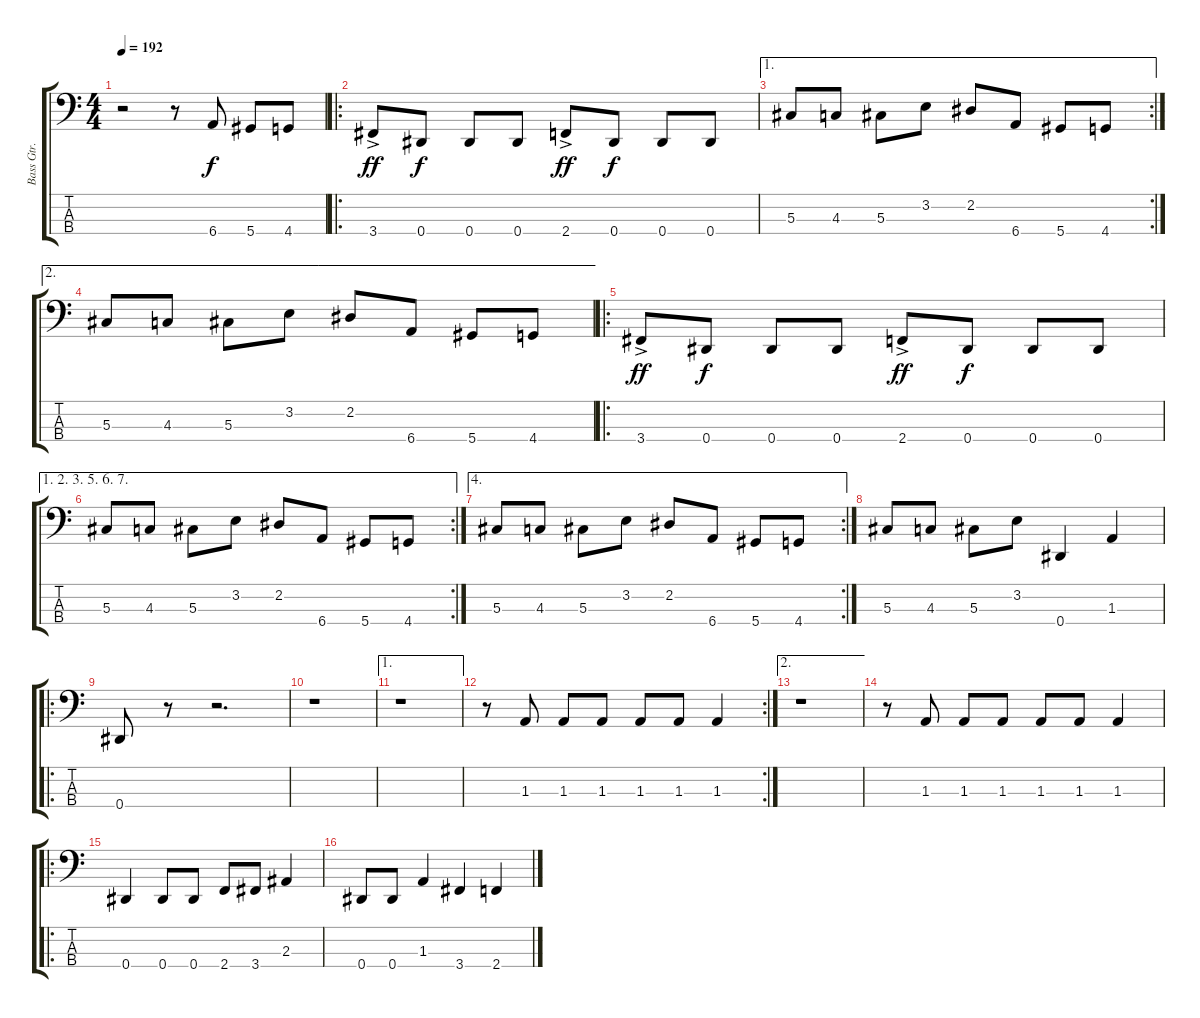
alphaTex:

\track ("Bass Gtr." "Bass Gtr.") {instrument electricbasspick}
\staff {score tabs}
\tuning (Gb2 Db2 Ab1 Eb1) {hide}
\ts (4 4)
\tempo 192
\clef f4
\ks c
r.2{dy f instrument electricbasspick} r.8 6.4.8 5.4.8 4.4.8 |
\ro
3.4{ac}.8{dy ff} 0.4.8{dy f} 0.4.8 0.4.8 2.4{ac}.8{dy ff} 0.4.8{dy f} 0.4.8 0.4.8 |
\ae 1
\rc 2
5.3.8 4.3.8 5.3.8 3.2.8 2.2.8 6.4.8 5.4.8 4.4.8 |
\ae 2
5.3.8 4.3.8 5.3.8 3.2.8 2.2.8 6.4.8 5.4.8 4.4.8 |
\ro
3.4{ac}.8{dy ff} 0.4.8{dy f} 0.4.8 0.4.8 2.4{ac}.8{dy ff} 0.4.8{dy f} 0.4.8 0.4.8 |
\ae (1 2 3 5 6 7)
\rc 2
5.3.8 4.3.8 5.3.8 3.2.8 2.2.8 6.4.8 5.4.8 4.4.8 |
\ae 4
\rc 2
5.3.8 4.3.8 5.3.8 3.2.8 2.2.8 6.4.8 5.4.8 4.4.8 |
5.3.8 4.3.8 5.3.8 3.2.8 0.4.4 1.3.4 |
\ro
0.4.8 r.8 r.2{d} |
r.1 |
\ae 1
r.1 |
\rc 2
r.8 1.3.8 1.3.8 1.3.8 1.3.8 1.3.8 1.3.4 |
\ae 2
r.1 |
r.8 1.3.8 1.3.8 1.3.8 1.3.8 1.3.8 1.3.4 |
\ro
0.4.4 0.4.8 0.4.8 2.4.8 3.4.8 2.3.4 |
0.4.8 0.4.8 1.3.4 3.4.4 2.4.4
